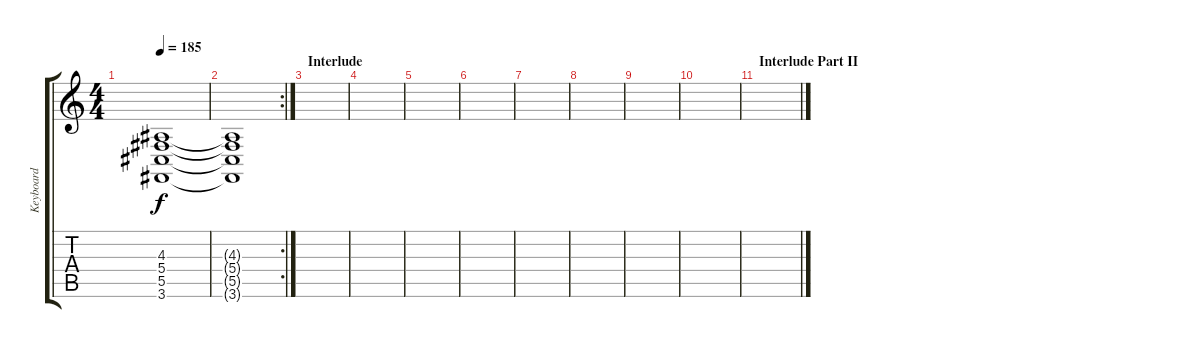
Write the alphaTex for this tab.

\track ("Keyboard" "Keyboard") {instrument harpsichord}
\staff {score tabs}
\tuning (Eb4 Bb3 Gb3 Db3 Ab2 Eb2) {hide}
\ts (4 4)
\tempo 185
\clef g2
\ks c
(4.3 5.4 5.5 3.6).1{dy f} |
\rc 2
(4.3{t} 5.4{t} 5.5{t} 3.6{t}).1 |
\section ("" "Interlude")
|
|
|
|
|
|
|
|
\section ("" "Interlude Part II")
